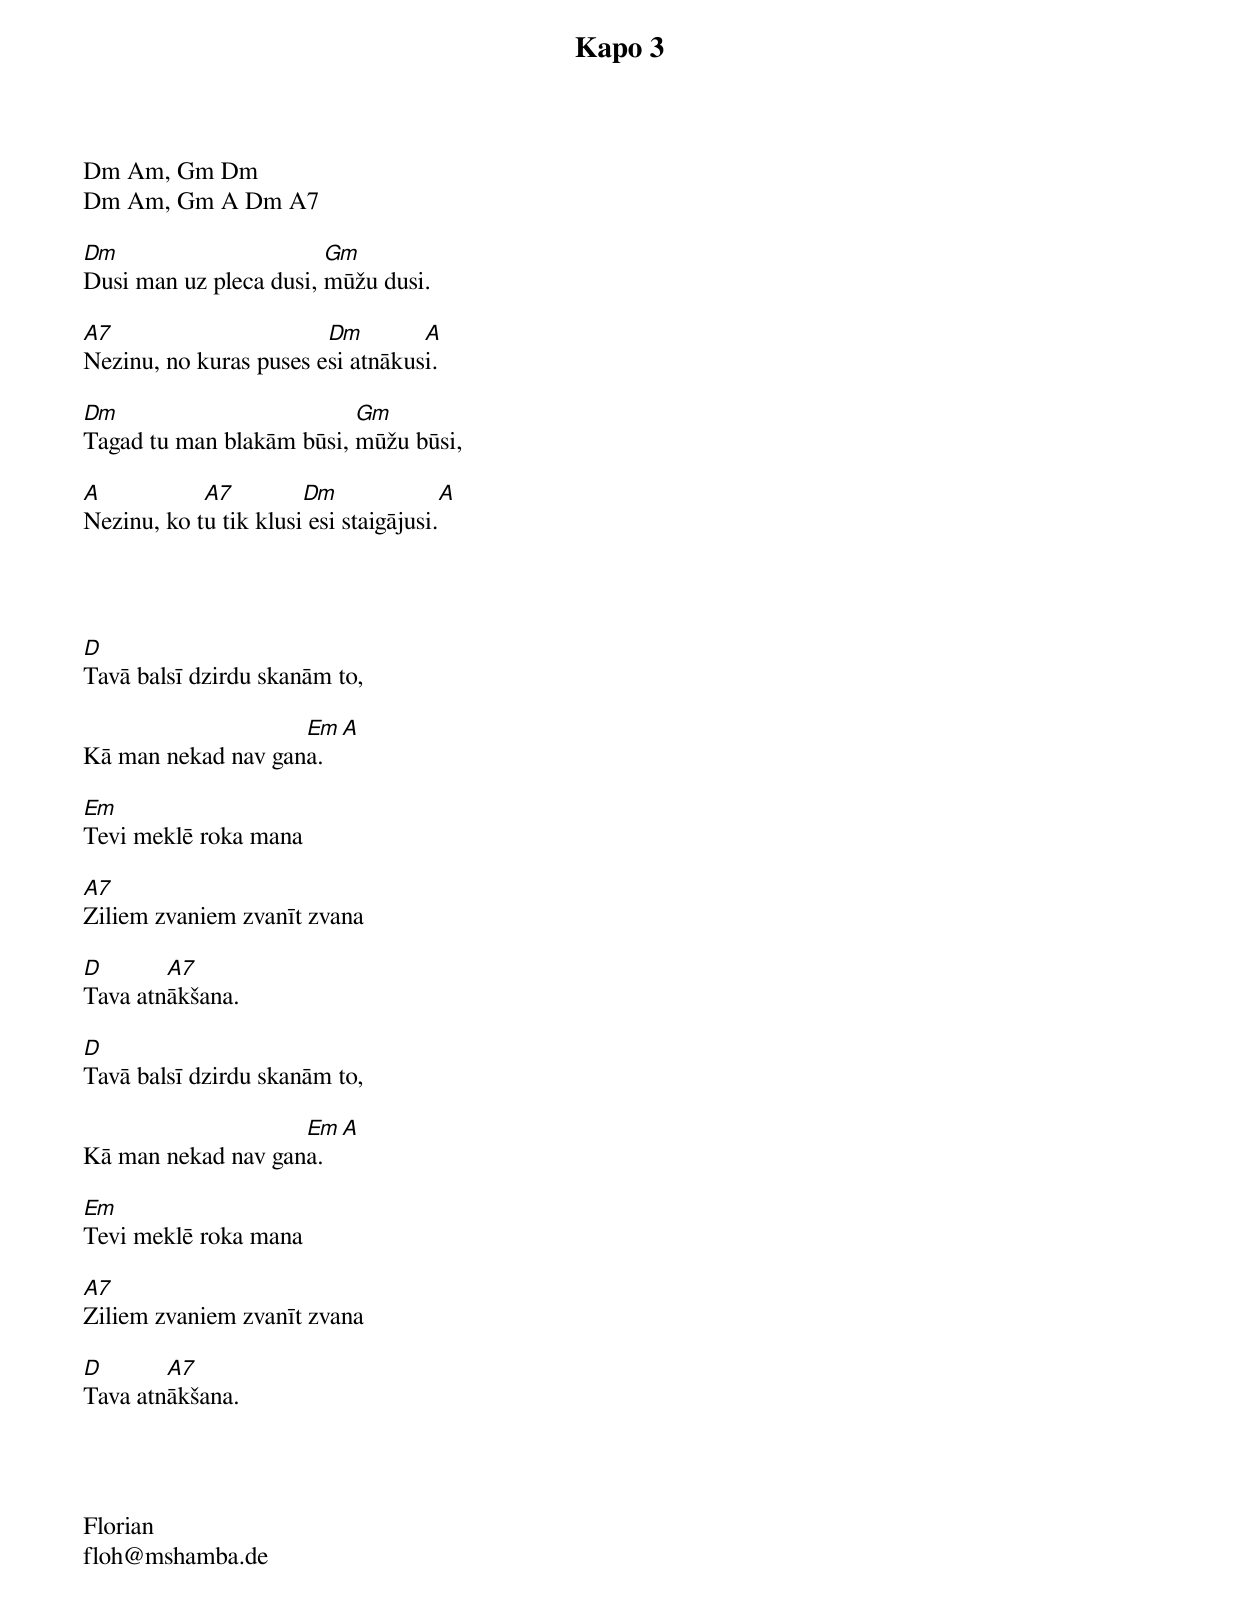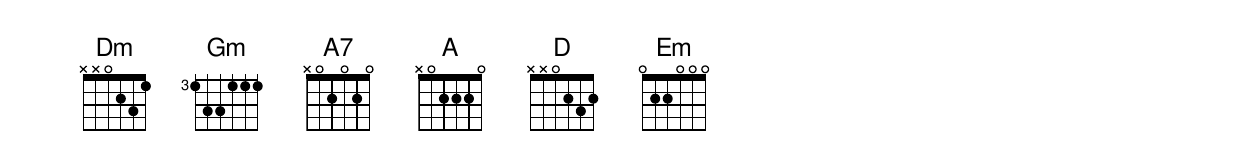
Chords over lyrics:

Kapo 3




Dm Am, Gm Dm
Dm Am, Gm A Dm A7

Dm			Gm
Dusi man uz pleca dusi, mūžu dusi.

A7		        Dm        A
Nezinu, no kuras puses esi atnākusi.

Dm			  Gm
Tagad tu man blakām būsi, mūžu būsi,

A	    A7	       Dm	         A
Nezinu, ko tu tik klusi esi staigājusi.




D
Tavā balsī dzirdu skanām to,

		    Em	     A
Kā man nekad nav gana.

Em
Tevi meklē roka mana

A7
Ziliem zvaniem zvanīt zvana

D	A7
Tava atnākšana.

D
Tavā balsī dzirdu skanām to,

		    Em	     A
Kā man nekad nav gana.

Em
Tevi meklē roka mana

A7
Ziliem zvaniem zvanīt zvana

D	A7
Tava atnākšana.




Florian
floh@mshamba.de
